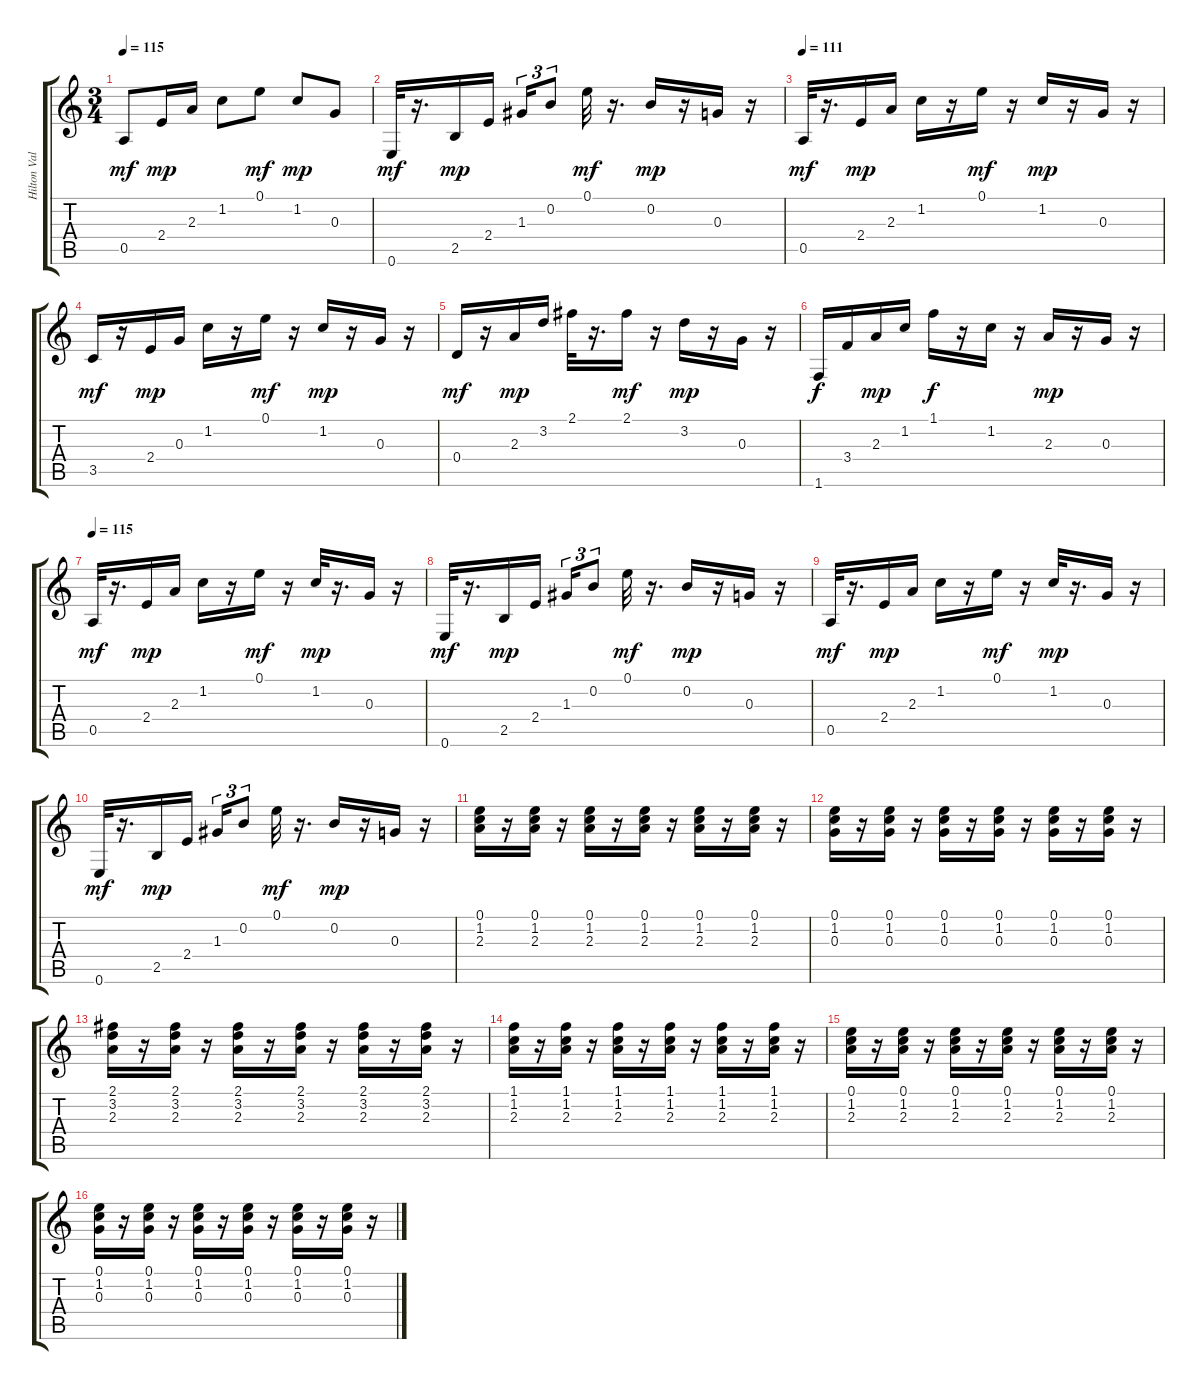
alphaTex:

\track ("Hilton Valentine" "Hilton Val") {instrument electricguitarjazz}
\staff {score tabs}
\tuning (E4 B3 G3 D3 A2 E2) {hide}
\ts (3 4)
\tempo 115
\clef g2
\ks c
0.5.8{dy mf} 2.4.16{dy mp} 2.3.16 1.2.8 0.1.8{dy mf} 1.2.8{dy mp} 0.3.8 |
0.6.32{dy mf} r.16{d} 2.5.16{dy mp} 2.4.16 1.3.16{tu (3 2)} 0.2.8{tu (3 2)} 0.1.32{dy mf} r.16{d} 0.2.16{dy mp} r.16 0.3.16 r.16 |
\tempo 111
0.5.32{dy mf} r.16{d} 2.4.16{dy mp} 2.3.16 1.2.16 r.16 0.1.16{dy mf} r.16 1.2.16{dy mp} r.16 0.3.16 r.16 |
3.5.16{dy mf} r.16 2.4.16{dy mp} 0.3.16 1.2.16 r.16 0.1.16{dy mf} r.16 1.2.16{dy mp} r.16 0.3.16 r.16 |
0.4.16{dy mf} r.16 2.3.16{dy mp} 3.2.16 2.1.32 r.16{d} 2.1.16{dy mf} r.16 3.2.16{dy mp} r.16 0.3.16 r.16 |
1.6.16{dy f} 3.4.16 2.3.16{dy mp} 1.2.16 1.1.16{dy f} r.16 1.2.16 r.16 2.3.16{dy mp} r.16 0.3.16 r.16 |
\tempo 115
0.5.32{dy mf} r.16{d} 2.4.16{dy mp} 2.3.16 1.2.16 r.16 0.1.16{dy mf} r.16 1.2.32{dy mp} r.16{d} 0.3.16 r.16 |
0.6.32{dy mf} r.16{d} 2.5.16{dy mp} 2.4.16 1.3.16{tu (3 2)} 0.2.8{tu (3 2)} 0.1.32{dy mf} r.16{d} 0.2.16{dy mp} r.16 0.3.16 r.16 |
0.5.32{dy mf} r.16{d} 2.4.16{dy mp} 2.3.16 1.2.16 r.16 0.1.16{dy mf} r.16 1.2.32{dy mp} r.16{d} 0.3.16 r.16 |
0.6.32{dy mf} r.16{d} 2.5.16{dy mp} 2.4.16 1.3.16{tu (3 2)} 0.2.8{tu (3 2)} 0.1.32{dy mf} r.16{d} 0.2.16{dy mp} r.16 0.3.16 r.16 |
(0.1 1.2 2.3).16 r.16 (0.1 1.2 2.3).16 r.16 (0.1 1.2 2.3).16 r.16 (0.1 1.2 2.3).16 r.16 (0.1 1.2 2.3).16 r.16 (0.1 1.2 2.3).16 r.16 |
(0.1 1.2 0.3).16 r.16 (0.1 1.2 0.3).16 r.16 (0.1 1.2 0.3).16 r.16 (0.1 1.2 0.3).16 r.16 (0.1 1.2 0.3).16 r.16 (0.1 1.2 0.3).16 r.16 |
(2.1 3.2 2.3).16 r.16 (2.1 3.2 2.3).16 r.16 (2.1 3.2 2.3).16 r.16 (2.1 3.2 2.3).16 r.16 (2.1 3.2 2.3).16 r.16 (2.1 3.2 2.3).16 r.16 |
(1.1 1.2 2.3).16 r.16 (1.1 1.2 2.3).16 r.16 (1.1 1.2 2.3).16 r.16 (1.1 1.2 2.3).16 r.16 (1.1 1.2 2.3).16 r.16 (1.1 1.2 2.3).16 r.16 |
(0.1 1.2 2.3).16 r.16 (0.1 1.2 2.3).16 r.16 (0.1 1.2 2.3).16 r.16 (0.1 1.2 2.3).16 r.16 (0.1 1.2 2.3).16 r.16 (0.1 1.2 2.3).16 r.16 |
(0.1 1.2 0.3).16 r.16 (0.1 1.2 0.3).16 r.16 (0.1 1.2 0.3).16 r.16 (0.1 1.2 0.3).16 r.16 (0.1 1.2 0.3).16 r.16 (0.1 1.2 0.3).16 r.16
